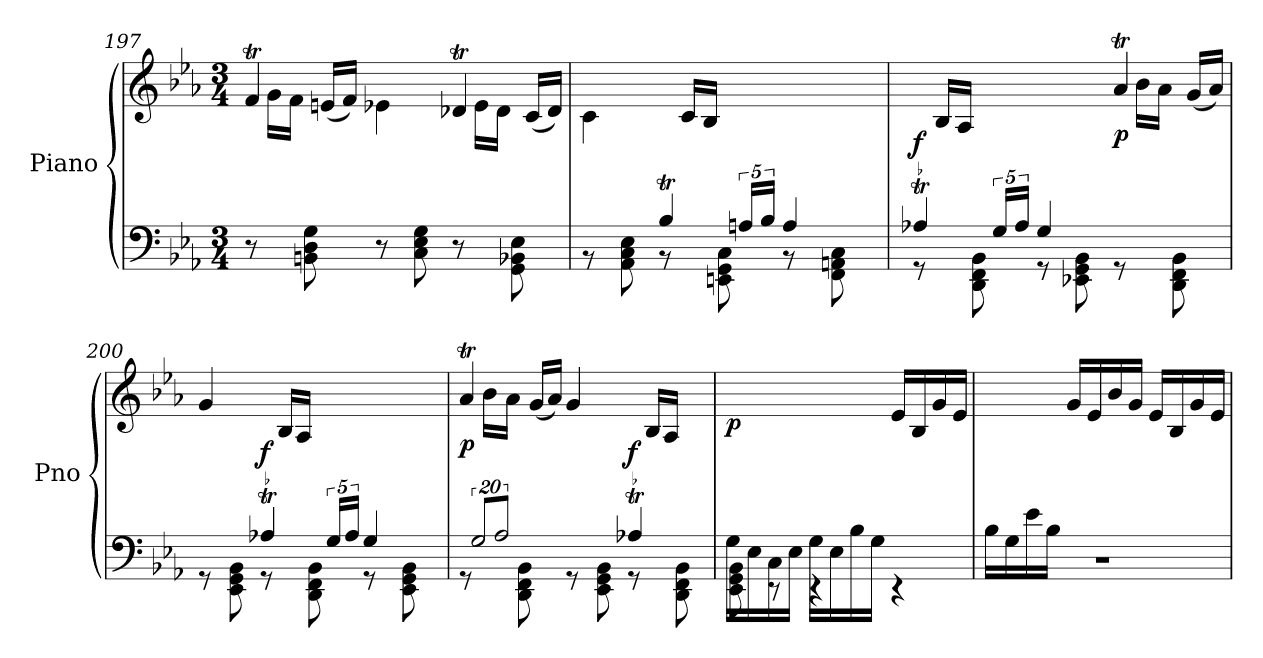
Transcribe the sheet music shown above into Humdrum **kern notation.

**kern	**kern	**dynam
*part1	*part1	*part1
*staff2	*staff1	*staff1/2
*I"Piano	*	*
*I'Pno	*	*
*clefF4	*clefG2	*
*k[b-e-a-]	*k[b-e-a-]	*
*M3/4	*M3/4	*
=197	=197	=197
*	*^	*
*	*	*Xtuplet	*
8r	4fT/	20ryy	.
.	.	20gLL	.
.	.	20fJJ	.
8BBn\ 8D\ 8G\	.	.	.
.	.	(20en/LL	.
.	.	20f/JJ)	.
8r	4e-X\	4ryy	.
8C\ 8E-\ 8G\	.	.	.
8r	4d-XT/	20ryy	.
.	.	20e-LL	.
.	.	20d-JJ	.
8GG\ 8BB-X\ 8E-\	.	.	.
.	.	(20c/LL	.
.	.	20d-/JJ)	.
=198	=198	=198	=198
*^	*	*	*
*	*^	*	*	*
4ryy	5%2ryy	8rBB	4c\	4ryy	.
.	.	8AA-\ 8C\ 8E-\	.	.	.
4B-T/	.	8rBB	20%7ryy	20ryy	.
.	.	.	.	20cLL	.
.	.	.	.	20B-JJ	.
.	.	8EEn\ 8GG\ 8C\	.	.	.
.	20An/LL	.	.	20%7ryy	.
.	20B-/JJ	.	.	.	.
4A/	4ryy	8rBB	.	.	.
.	.	.	10.ryy	.	.
.	.	8FF\ 8AAn\ 8C\	.	.	.
!!LO:LB:g=z	!!
=199	=199	=199	=199	=199	=199
!LO:TR:acc=-	!	!	!	!	!LO:DY:b
4A-XT/	10.ryy	8rGG	2ryy	20ryy	f
.	.	.	.	20B-LL	.
.	.	.	.	20A-JJ	.
.	.	8DD\ 8FF\ 8BB-\	.	.	.
.	20G/LL	.	.	20%7ryy	.
.	20A-/JJ	.	.	.	.
4G/	2ryy	8rGG	.	.	.
.	.	8EE-X\ 8GG\ 8BB-\	.	.	.
!	!	!	!	!	!LO:DY:b
4ryy	.	8rGG	4a-T/	20ryy	p
.	.	.	.	20b-LL	.
.	.	.	.	20a-JJ	.
.	.	8DD\ 8FF\ 8BB-\	.	.	.
.	.	.	.	(20g/LL	.
.	.	.	.	20a-/JJ)	.
!!LO:LB:g=z	!!
=200	=200	=200	=200	=200	=200
4ryy	5%2ryy	8rGG	4g/	4ryy	.
.	.	8EE-\ 8GG\ 8BB-\	.	.	.
!LO:TR:acc=-	!	!	!	!	!LO:DY:b
4A-XT/	.	8rGG	20%7ryy	20ryy	f
.	.	.	.	20B-LL	.
.	.	.	.	20A-JJ	.
.	.	8DD\ 8FF\ 8BB-\	.	.	.
.	20G/LL	.	.	20%7ryy	.
.	20A-/JJ	.	.	.	.
4G/	4ryy	8rGG	.	.	.
.	.	.	10.ryy	.	.
.	.	8EE-\ 8GG\ 8BB-\	.	.	.
=201	=201	=201	=201	=201	=201
!	!	!	!	!	!LO:DY:b
2ryy	20%13ryy	8rGG	4a-T/	20ryy	p
.	.	.	.	20b-LL	.
.	.	.	.	20a-JJ	.
.	.	8DD\ 8FF\ 8BB-\	.	.	.
.	.	.	.	(20g/LL	.
.	.	.	.	20a-/JJ)	.
.	.	8rGG	4g/	4ryy	.
.	.	8EE-\ 8GG\ 8BB-\	.	.	.
!LO:TR:acc=-	!	!	!	!	!LO:DY:b
4A-XT/	.	8rGG	10ryy	20ryy	f
.	.	.	.	20B-LL	.
.	.	.	10.ryy	20A-JJ	.
.	.	8DD\ 8FF\ 8BB-\	.	.	.
.	20G/LL	.	.	10ryy	.
.	20A-/JJ	.	.	.	.
*	*v	*v	*	*	*
*	*	*v	*v	*
!!LO:LB:g=z
=202	=202	=202	=202
!	!	!	!LO:DY:b
16G\LL	8EE-\ 8GG\ 8BB-\	2ryy	p
16E-\	.	.	.
16C\	8rEE	.	.
16E-\JJ	.	.	.
16G\LL	4rEE	.	.
16E-\	.	.	.
16B-\	.	.	.
16G\JJ	.	.	.
4ryy	4rEE	16e-/LL	.
.	.	16B-/	.
.	.	16g/	.
.	.	16e-/JJ	.
=203	=203	=203	=203
16B-\LL	2.r	4ryy	.
16G\	.	.	.
16e-\	.	.	.
16B-\JJ	.	.	.
2ryy	.	16g/LL	.
.	.	16e-/	.
.	.	16b-/	.
.	.	16g/JJ	.
.	.	16e-/LL	.
.	.	16B-/	.
.	.	16g/	.
.	.	16e-/JJ	.
*v	*v	*	*
=	=	=
*-	*-	*-
